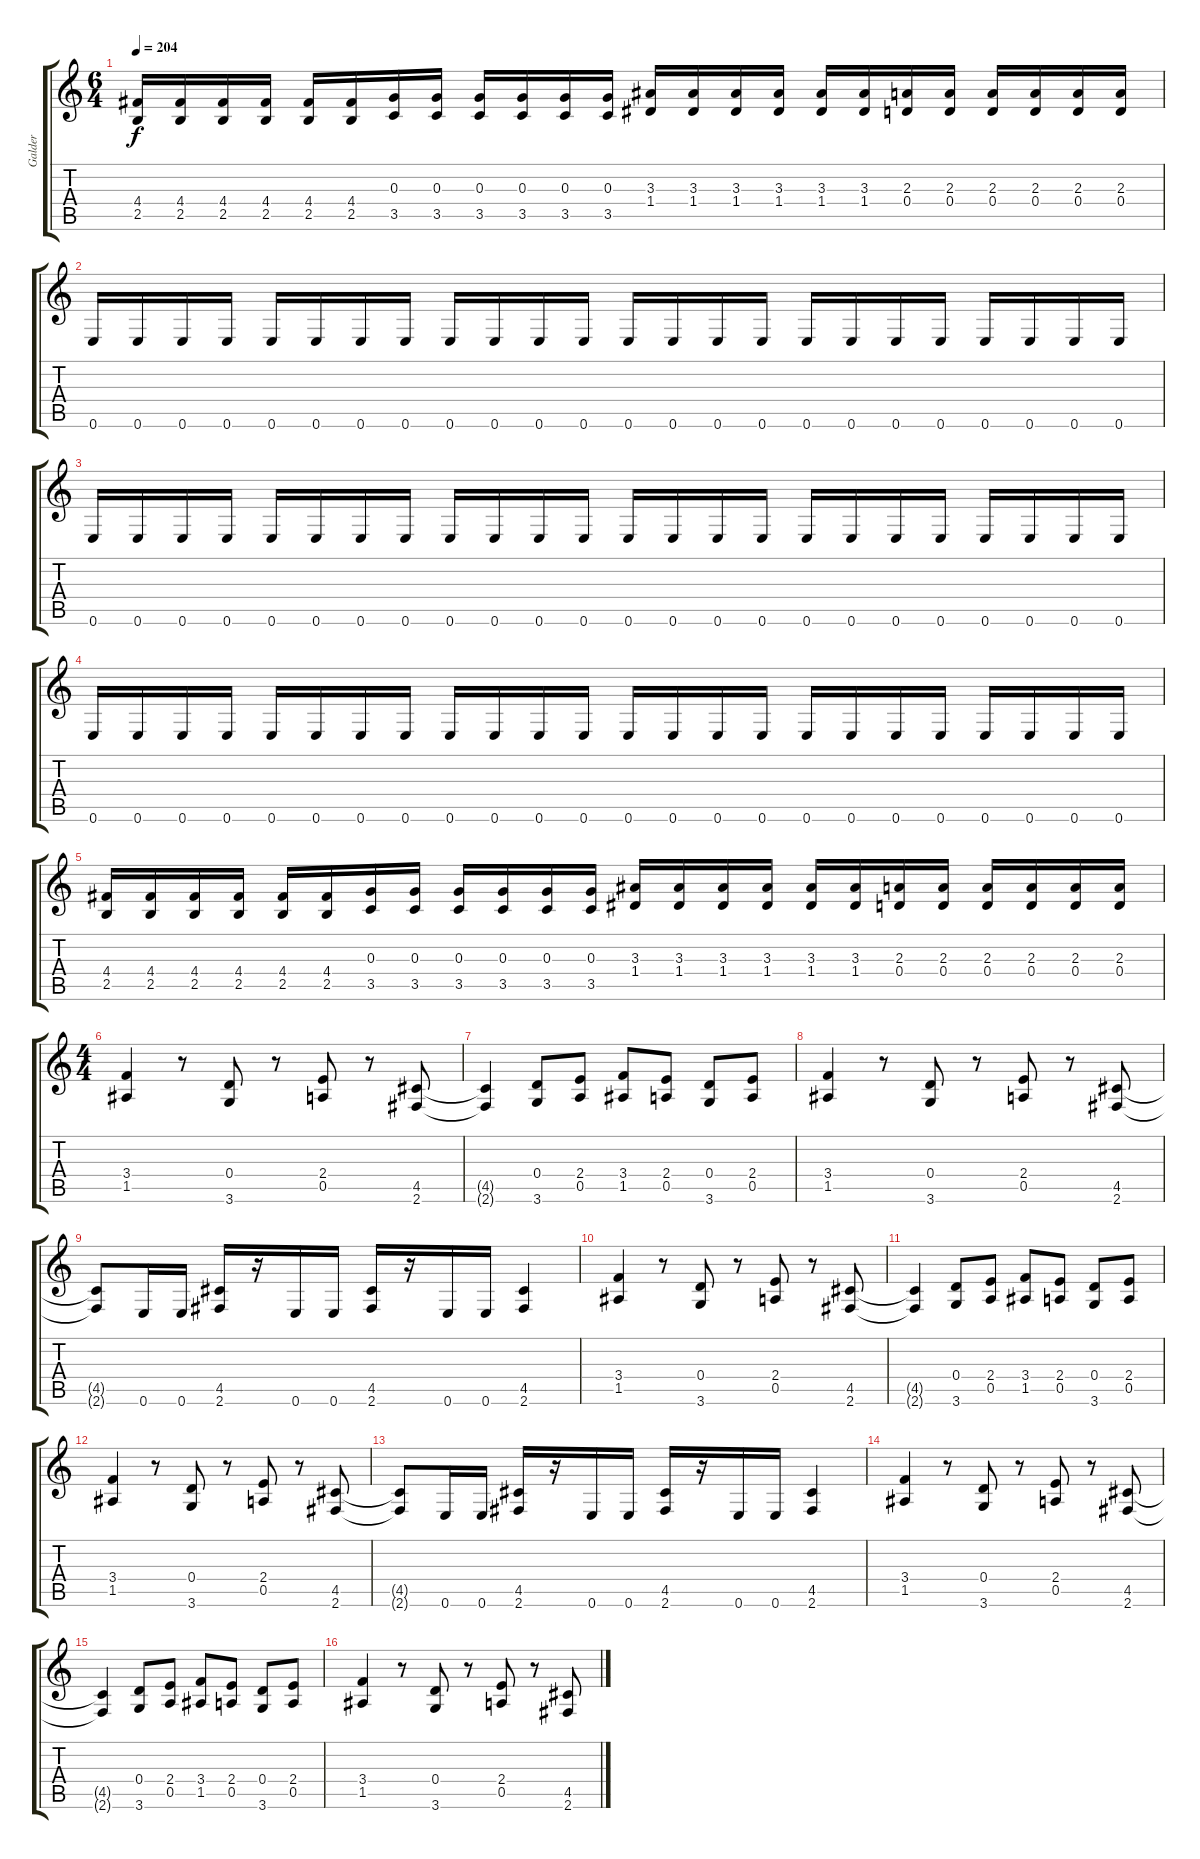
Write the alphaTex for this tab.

\track ("Galder" "Galder") {instrument overdrivenguitar}
\staff {score tabs}
\tuning (E4 B3 G3 D3 A2 E2) {hide}
\ts (6 4)
\tempo 204
\clef g2
\ks c
(4.4 2.5).16{dy f} (4.4 2.5).16 (4.4 2.5).16 (4.4 2.5).16 (4.4 2.5).16 (4.4 2.5).16 (0.3 3.5).16 (0.3 3.5).16 (0.3 3.5).16 (0.3 3.5).16 (0.3 3.5).16 (0.3 3.5).16 (3.3 1.4).16 (3.3 1.4).16 (3.3 1.4).16 (3.3 1.4).16 (3.3 1.4).16 (3.3 1.4).16 (2.3 0.4).16 (2.3 0.4).16 (2.3 0.4).16 (2.3 0.4).16 (2.3 0.4).16 (2.3 0.4).16 |
0.6.16 0.6.16 0.6.16 0.6.16 0.6.16 0.6.16 0.6.16 0.6.16 0.6.16 0.6.16 0.6.16 0.6.16 0.6.16 0.6.16 0.6.16 0.6.16 0.6.16 0.6.16 0.6.16 0.6.16 0.6.16 0.6.16 0.6.16 0.6.16 |
0.6.16 0.6.16 0.6.16 0.6.16 0.6.16 0.6.16 0.6.16 0.6.16 0.6.16 0.6.16 0.6.16 0.6.16 0.6.16 0.6.16 0.6.16 0.6.16 0.6.16 0.6.16 0.6.16 0.6.16 0.6.16 0.6.16 0.6.16 0.6.16 |
0.6.16 0.6.16 0.6.16 0.6.16 0.6.16 0.6.16 0.6.16 0.6.16 0.6.16 0.6.16 0.6.16 0.6.16 0.6.16 0.6.16 0.6.16 0.6.16 0.6.16 0.6.16 0.6.16 0.6.16 0.6.16 0.6.16 0.6.16 0.6.16 |
(4.4 2.5).16 (4.4 2.5).16 (4.4 2.5).16 (4.4 2.5).16 (4.4 2.5).16 (4.4 2.5).16 (0.3 3.5).16 (0.3 3.5).16 (0.3 3.5).16 (0.3 3.5).16 (0.3 3.5).16 (0.3 3.5).16 (3.3 1.4).16 (3.3 1.4).16 (3.3 1.4).16 (3.3 1.4).16 (3.3 1.4).16 (3.3 1.4).16 (2.3 0.4).16 (2.3 0.4).16 (2.3 0.4).16 (2.3 0.4).16 (2.3 0.4).16 (2.3 0.4).16 |
\ts (4 4)
(3.4 1.5).4 r.8 (0.4 3.6).8 r.8 (2.4 0.5).8 r.8 (4.5 2.6).8 |
(4.5{t} 2.6{t}).4 (0.4 3.6).8 (2.4 0.5).8 (3.4 1.5).8 (2.4 0.5).8 (0.4 3.6).8 (2.4 0.5).8 |
(3.4 1.5).4 r.8 (0.4 3.6).8 r.8 (2.4 0.5).8 r.8 (4.5 2.6).8 |
(4.5{t} 2.6{t}).8 0.6.16 0.6.16 (4.5 2.6).16 r.16 0.6.16 0.6.16 (4.5 2.6).16 r.16 0.6.16 0.6.16 (4.5 2.6).4 |
(3.4 1.5).4 r.8 (0.4 3.6).8 r.8 (2.4 0.5).8 r.8 (4.5 2.6).8 |
(4.5{t} 2.6{t}).4 (0.4 3.6).8 (2.4 0.5).8 (3.4 1.5).8 (2.4 0.5).8 (0.4 3.6).8 (2.4 0.5).8 |
(3.4 1.5).4 r.8 (0.4 3.6).8 r.8 (2.4 0.5).8 r.8 (4.5 2.6).8 |
(4.5{t} 2.6{t}).8 0.6.16 0.6.16 (4.5 2.6).16 r.16 0.6.16 0.6.16 (4.5 2.6).16 r.16 0.6.16 0.6.16 (4.5 2.6).4 |
(3.4 1.5).4 r.8 (0.4 3.6).8 r.8 (2.4 0.5).8 r.8 (4.5 2.6).8 |
(4.5{t} 2.6{t}).4 (0.4 3.6).8 (2.4 0.5).8 (3.4 1.5).8 (2.4 0.5).8 (0.4 3.6).8 (2.4 0.5).8 |
(3.4 1.5).4 r.8 (0.4 3.6).8 r.8 (2.4 0.5).8 r.8 (4.5 2.6).8
